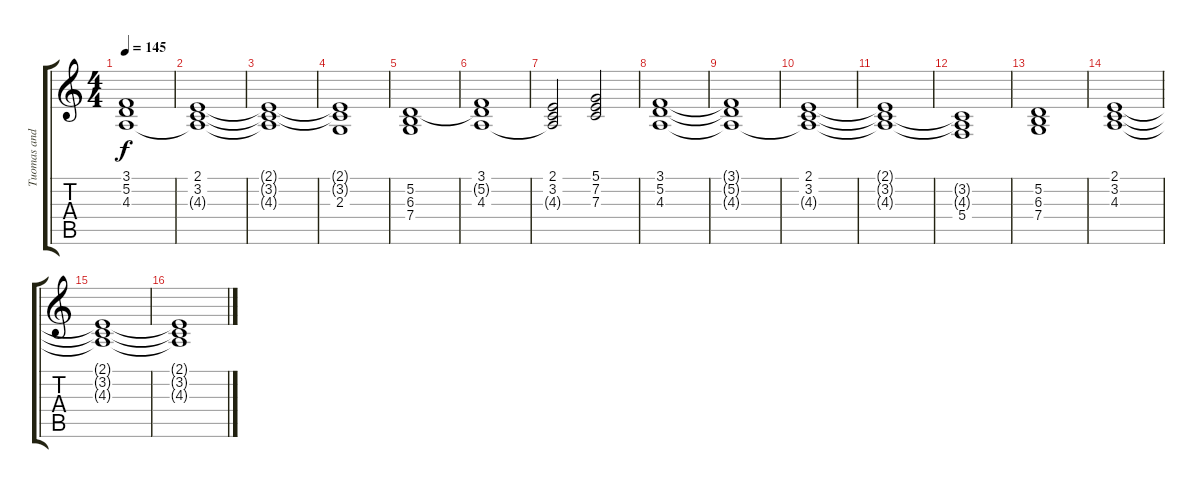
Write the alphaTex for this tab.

\track ("Tuomas and his synth" "Tuomas and") {instrument stringensemble1}
\staff {score tabs}
\tuning (D4 A3 F3 C3 G2 D2) {hide}
\ts (4 4)
\tempo 145
\clef g2
\ks c
(3.1{t} 5.2{t} 4.3{t}).1{dy f} |
(2.1 3.2 4.3{t}).1 |
(2.1{t} 3.2{t} 4.3{t}).1 |
(2.1{t} 3.2{t} 2.3).1 |
(5.2 6.3 7.4).1 |
(3.1 5.2{t} 4.3).1 |
(2.1 3.2 4.3{t}).2 (5.1 7.2 7.3).2 |
(3.1 5.2 4.3).1{volume 11} |
(3.1{t} 5.2{t} 4.3{t}).1 |
(2.1 3.2 4.3{t}).1 |
(2.1{t} 3.2{t} 4.3{t}).1 |
(3.2{t} 4.3{t} 5.4).1 |
(5.2 6.3 7.4).1 |
(2.1 3.2 4.3).1{volume 8} |
(2.1{t} 3.2{t} 4.3{t}).1 |
(2.1{t} 3.2{t} 4.3{t}).1{volume 0}
